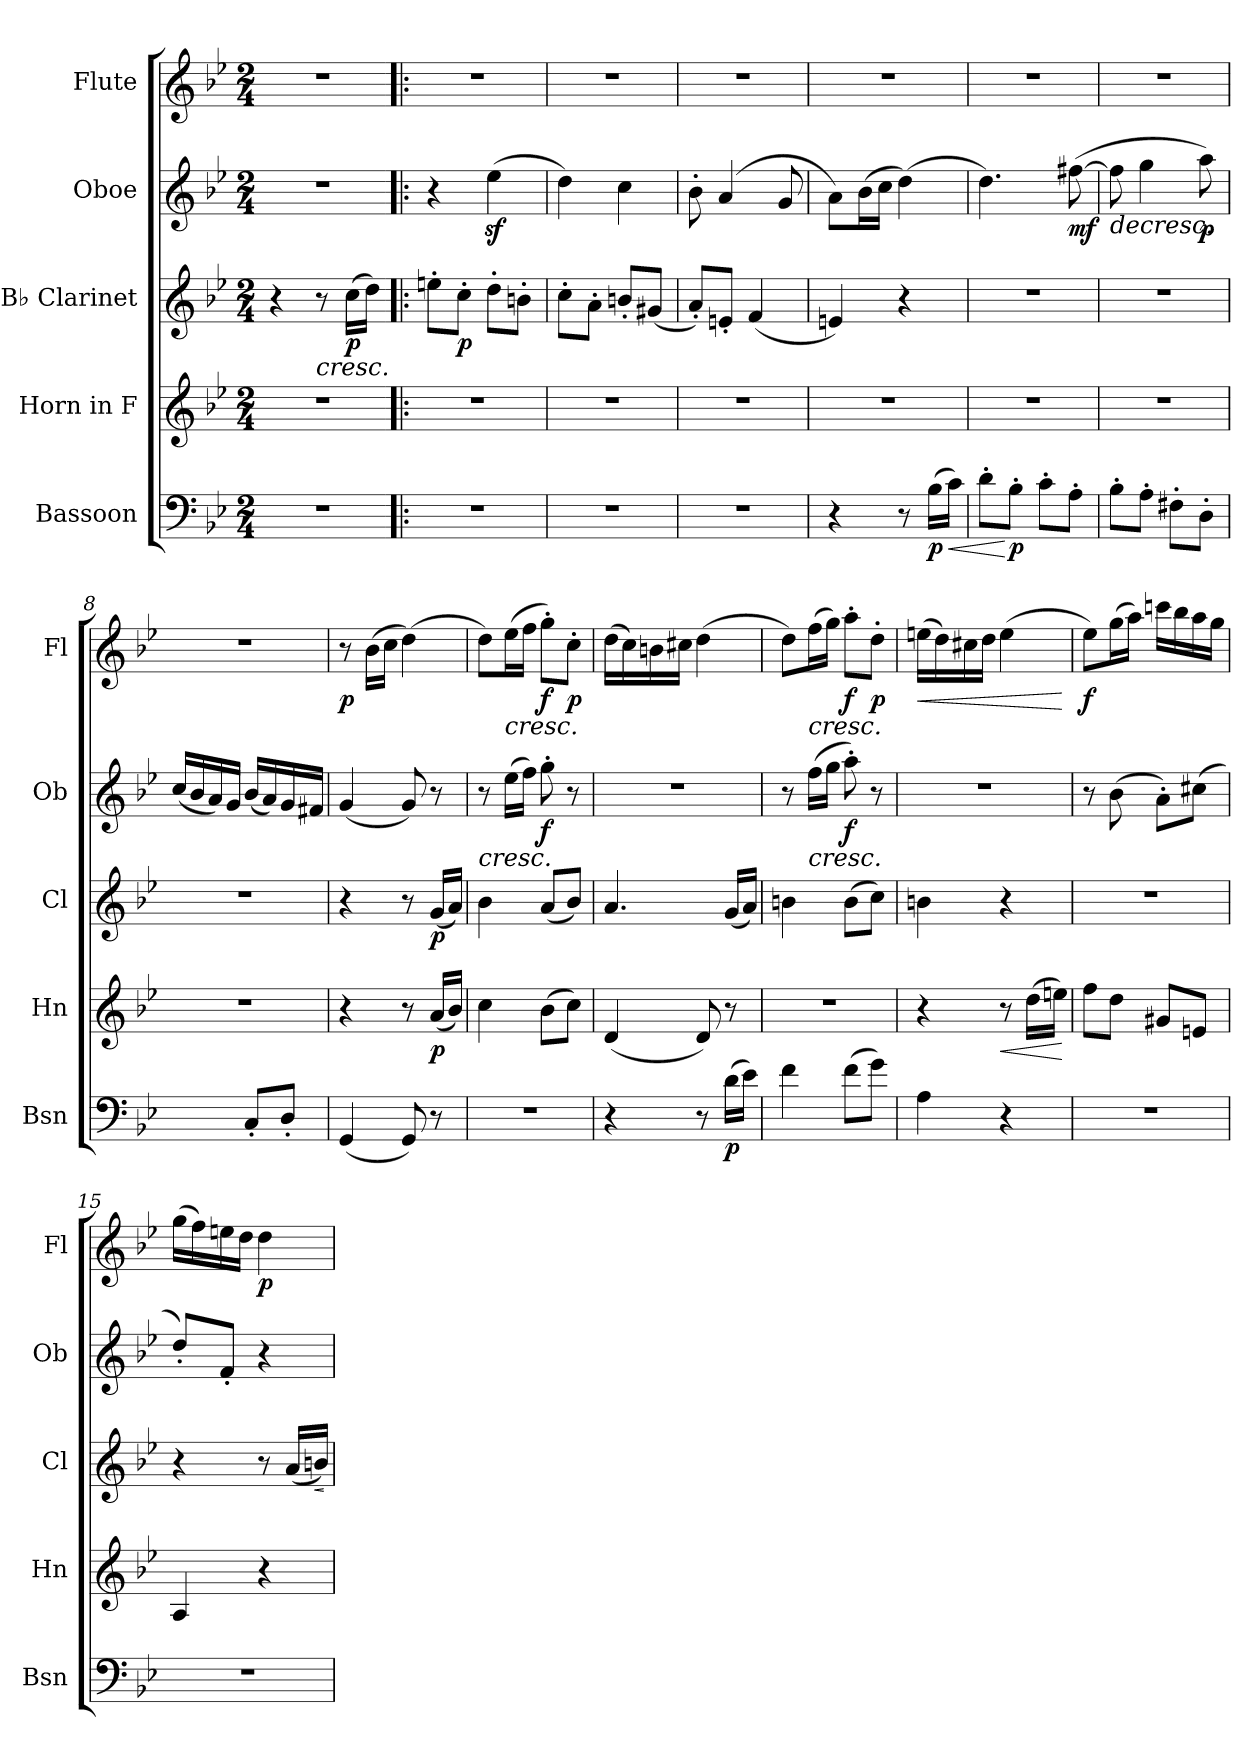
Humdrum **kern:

**kern	**dynam	**kern	**dynam	**kern	**dynam	**kern	**dynam	**kern	**dynam
*part5	*part5	*part4	*part4	*part3	*part3	*part2	*part2	*part1	*part1
*staff5	*staff5	*staff4	*staff4	*staff3	*staff3	*staff2	*staff2	*staff1	*staff1
*I"Bassoon	*	*I"Horn in F	*	*I"B♭ Clarinet	*	*I"Oboe	*	*I"Flute	*
*I'Bsn	*	*I'Hn	*	*I'Cl	*	*I'Ob	*	*I'Fl	*
*clefF4	*	*clefG2	*	*clefG2	*	*clefG2	*	*clefG2	*
*	*	*ITrd4c7	*	*ITrd1c2	*	*	*	*	*
*k[b-e-]	*	*k[b-e-a-]	*	*k[b-e-a-d-]	*	*k[b-e-]	*	*k[b-e-]	*
*M2/4	*	*M2/4	*	*M2/4	*	*M2/4	*	*M2/4	*
=1	=1	=1	=1	=1	=1	=1	=1	=1	=1
2r	.	2r	.	4r	.	2r	.	2r	.
!	!	!	!	!	!LO:HP:b	!	!	!	!
.	.	.	.	8r	<	.	.	.	.
!	!	!	!	!	!LO:DY:b	!	!	!	!
.	.	.	.	(16b-\LL	p	.	.	.	.
.	.	.	.	16cc\JJ)	.	.	.	.	.
.	.	.	.	.	[	.	.	.	.
=2!|:	=2!|:	=2!|:	=2!|:	=2!|:	=2!|:	=2!|:	=2!|:	=2!|:	=2!|:
2r	.	2r	.	8ddn'\L	.	4r	.	2r	.
!	!	!	!	!	!LO:DY:b	!	!	!	!
.	.	.	.	8b-'\J	p	.	.	.	.
.	.	.	.	8cc'\L	.	(4ee-z<\	.	.	.
.	.	.	.	8an'\J	.	.	.	.	.
=3	=3	=3	=3	=3	=3	=3	=3	=3	=3
2r	.	2r	.	8b-'\L	.	4dd\)	.	2r	.
.	.	.	.	8g'\J	.	.	.	.	.
.	.	.	.	8an'/L	.	4cc\	.	.	.
.	.	.	.	(8f#X/J	.	.	.	.	.
=4	=4	=4	=4	=4	=4	=4	=4	=4	=4
2r	.	2r	.	8g'/L)	.	8b-'\	.	2r	.
.	.	.	.	8dn'/J	.	(4a/	.	.	.
.	.	.	.	(4e-/	.	.	.	.	.
.	.	.	.	.	.	8g/	.	.	.
=5	=5	=5	=5	=5	=5	=5	=5	=5	=5
4r	.	2r	.	4dn/)	.	8a\L)	.	2r	.
.	.	.	.	.	.	(16b-\L	.	.	.
.	.	.	.	.	.	16cc\JJ	.	.	.
8r	.	.	.	4r	.	(4dd\)	.	.	.
!	!LO:DY:b	!	!	!	!	!	!	!	!
(16B-\LL	p	.	.	.	.	.	.	.	.
!	!LO:HP:b	!	!	!	!	!	!	!	!
16c\JJ)	<	.	.	.	.	.	.	.	.
=6	=6	=6	=6	=6	=6	=6	=6	=6	=6
8d'\L	.	2r	.	2r	.	4.dd\)	.	2r	.
!	!LO:DY:n=1:b	!	!	!	!	!	!	!	!
8B-'\J	[ p	.	.	.	.	.	.	.	.
8c'\L	.	.	.	.	.	.	.	.	.
!	!	!	!	!	!	!	!LO:DY:b	!	!
8A'\J	.	.	.	.	.	([8ff#X\	mf	.	.
!!LO:LB:g=z
=7	=7	=7	=7	=7	=7	=7	=7	=7	=7
!	!	!	!	!	!	!	!LO:HP:b	!	!
8B-'\L	.	2r	.	2r	.	8ff#\]	>	2r	.
8A'\J	.	.	.	.	.	4gg\	.	.	.
8F#X'\L	.	.	.	.	.	.	.	.	.
!	!	!	!	!	!	!	!LO:DY:b	!	!
8D'\J	.	.	.	.	.	8aa\)	p	.	.
.	.	.	.	.	.	.	]	.	.
=8	=8	=8	=8	=8	=8	=8	=8	=8	=8
8G'\Lyy	.	2r	.	2r	.	(16cc/LL	.	2r	.
.	.	.	.	.	.	16b-/	.	.	.
8E-'\J	.	.	.	.	.	16a/)	.	.	.
.	.	.	.	.	.	16g/JJ	.	.	.
8C'/L	.	.	.	.	.	(16b-/LL	.	.	.
.	.	.	.	.	.	16a/)	.	.	.
8D'/J	.	.	.	.	.	16g/	.	.	.
.	.	.	.	.	.	16f#X/JJ	.	.	.
=9	=9	=9	=9	=9	=9	=9	=9	=9	=9
!	!	!	!	!	!	!	!	!	!LO:DY:b
(4GG/	.	4r	.	4r	.	(4g/	.	8r	p
.	.	.	.	.	.	.	.	(16b-\LL	.
.	.	.	.	.	.	.	.	16cc\JJ	.
8GG/)	.	8r	.	8r	.	8g/)	.	(4dd\)	.
!	!	!	!LO:DY:b	!	!LO:DY:b	!	!	!	!
8r	.	(16d/LL	p	(16f/LL	p	8r	.	.	.
.	.	16e-/JJ)	.	16g/JJ)	.	.	.	.	.
=10	=10	=10	=10	=10	=10	=10	=10	=10	=10
!	!	!	!	!	!	!	!LO:HP:b	!	!
2r	.	4f\	.	4a-\	.	8r	<	8dd\L)	.
!	!	!	!	!	!	!	!	!	!LO:HP:b
.	.	.	.	.	.	(16ee-\LL	.	(16ee-\L	<
.	.	.	.	.	.	16ff\JJ)	.	16ff\JJ	.
!	!	!	!	!	!	!	!LO:DY:b	!	!LO:DY:b
.	.	(8e-\L	.	(8g/L	.	8gg'\	f	8gg'\L)	f
!	!	!	!	!	!	!	!	!	!LO:DY:b
.	.	8f\J)	.	8a-/J)	.	8r	.	8cc'\J	p
.	.	.	.	.	.	.	[	.	[
=11	=11	=11	=11	=11	=11	=11	=11	=11	=11
4r	.	(4G/	.	4.g/	.	2r	.	(16dd\LL	.
.	.	.	.	.	.	.	.	16cc\)	.
.	.	.	.	.	.	.	.	16bn\	.
.	.	.	.	.	.	.	.	16cc#X\JJ	.
8r	.	8G/)	.	.	.	.	.	(4dd\	.
!	!LO:DY:b	!	!	!	!	!	!	!	!
(16d\LL	p	8r	.	(16f/LL	.	.	.	.	.
16e-\JJ)	.	.	.	16g/JJ)	.	.	.	.	.
=12	=12	=12	=12	=12	=12	=12	=12	=12	=12
4f\	.	2r	.	4an\	.	8r	.	8dd\L)	.
!	!	!	!	!	!	!	!LO:HP:b	!	!LO:HP:b
.	.	.	.	.	.	(16ff\LL	<	(16ff\L	<
.	.	.	.	.	.	16gg\JJ	.	16gg\JJ)	.
!	!	!	!	!	!	!	!LO:DY:b	!	!LO:DY:b
(8f\L	.	.	.	(8a\L	.	8aa'\)	f	8aa'\L	f
!	!	!	!	!	!	!	!	!	!LO:DY:b
8g\J)	.	.	.	8b-\J)	.	8r	.	8dd'\J	p
.	.	.	.	.	.	.	[	.	[
!!LO:PB:g=z
=13	=13	=13	=13	=13	=13	=13	=13	=13	=13
!	!	!	!	!	!	!	!	!	!LO:HP:b
4A\	.	4r	.	4an\	.	2r	.	(16een\LL	<
.	.	.	.	.	.	.	.	16dd\)	.
.	.	.	.	.	.	.	.	16cc#X\	.
.	.	.	.	.	.	.	.	16dd\JJ	.
!	!	!	!LO:HP:b	!	!	!	!	!	!
4r	.	8r	<	4r	.	.	.	(4ee\	.
.	.	(16g\LL	.	.	.	.	.	.	.
.	.	16an\JJ)	.	.	.	.	.	.	.
.	.	.	[	.	.	.	.	.	[
=14	=14	=14	=14	=14	=14	=14	=14	=14	=14
!	!	!	!	!	!	!	!	!	!LO:DY:b
2r	.	8b-\L	.	2r	.	8r	.	8ee-\L)	f
.	.	8g\J	.	.	.	(8b-\	.	(16gg\L	.
.	.	.	.	.	.	.	.	16aa\JJ)	.
.	.	8c#X/L	.	.	.	8a'\L)	.	16cccn\LL	.
.	.	.	.	.	.	.	.	16bb-\	.
.	.	8An/J	.	.	.	(8cc#X\J	.	16aa\	.
.	.	.	.	.	.	.	.	16gg\JJ	.
=15	=15	=15	=15	=15	=15	=15	=15	=15	=15
2r	.	4D/	.	4r	.	8dd'/L)	.	(16gg\LL	.
.	.	.	.	.	.	.	.	16ff\)	.
.	.	.	.	.	.	8f'/J	.	16een\	.
.	.	.	.	.	.	.	.	16dd\JJ	.
!	!	!	!	!	!	!	!	!	!LO:DY:b
.	.	4r	.	8r	.	4r	.	4dd\	p
.	.	.	.	(16g/LL	.	.	.	.	.
!	!	!	!	!	!LO:HP:b	!	!	!	!
.	.	.	.	16an/JJ)	<	.	.	.	.
.	.	.	.	.	[	.	.	.	.
=	=	=	=	=	=	=	=	=	=
*-	*-	*-	*-	*-	*-	*-	*-	*-	*-
